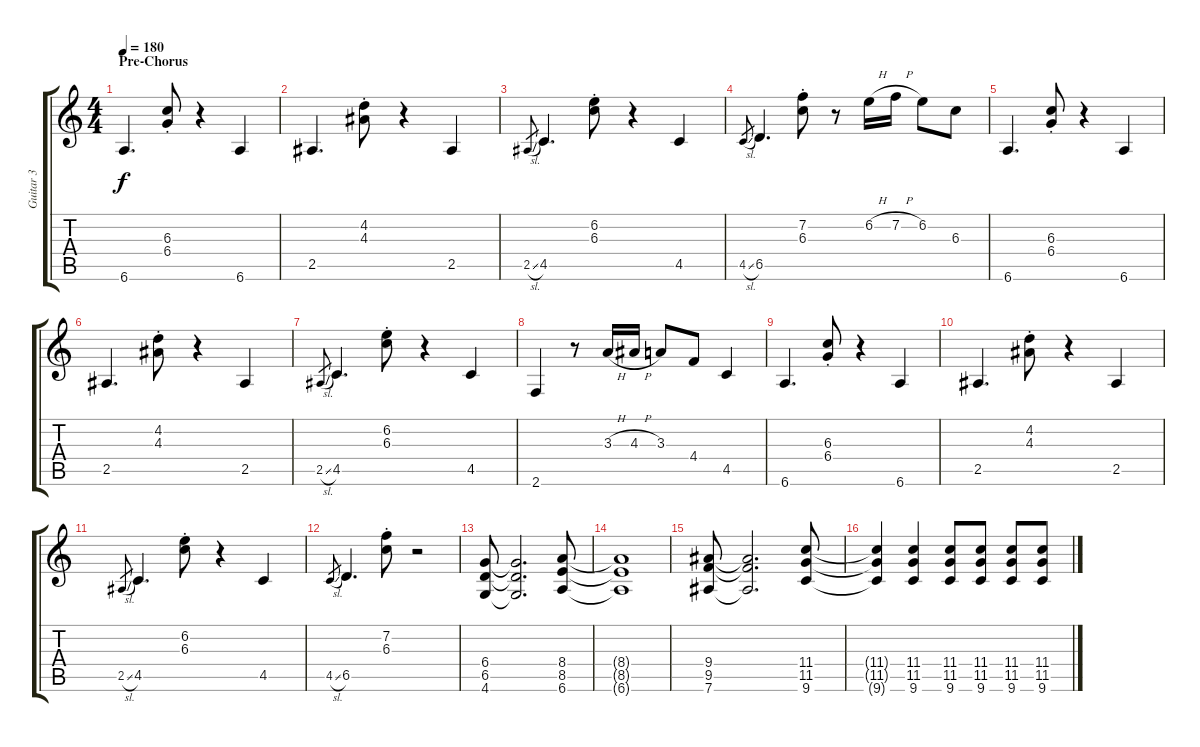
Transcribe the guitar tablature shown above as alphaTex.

\track ("Guitar 3" "Guitar 3") {instrument overdrivenguitar}
\staff {score tabs}
\tuning (Eb4 Bb3 Gb3 Db3 Ab2 Eb2) {hide}
\ts (4 4)
\section ("" "Pre-Chorus")
\tempo 180
\clef g2
\ks c
6.6.4{d dy f} (6.3{st} 6.4{st}).8 r.4 6.6.4 |
2.5.4{d} (4.2{st} 4.3{st}).8 r.4 2.5.4 |
2.5{sl}.8{gr} 4.5.4{d} (6.2{st} 6.3{st}).8 r.4 4.5.4 |
4.5{sl}.8{gr} 6.5.4{d} (7.2{st} 6.3{st}).8 r.8 6.2{h}.16 7.2{h}.16 6.2.8 6.3.8 |
6.6.4{d} (6.3{st} 6.4{st}).8 r.4 6.6.4 |
2.5.4{d} (4.2{st} 4.3{st}).8 r.4 2.5.4 |
2.5{sl}.8{gr} 4.5.4{d} (6.2{st} 6.3{st}).8 r.4 4.5.4 |
2.6.4 r.8 3.3{h}.16 4.3{h}.16 3.3.8 4.4.8 4.5.4 |
6.6.4{d} (6.3{st} 6.4{st}).8 r.4 6.6.4 |
2.5.4{d} (4.2{st} 4.3{st}).8 r.4 2.5.4 |
2.5{sl}.8{gr} 4.5.4{d} (6.2{st} 6.3{st}).8 r.4 4.5.4 |
4.5{sl}.8{gr} 6.5.4{d} (7.2{st} 6.3{st}).8 r.2 |
(6.4 6.5 4.6).8 (6.4{t} 6.5{t} 4.6{t}).2{d} (8.4 8.5 6.6).8 |
(8.4{t} 8.5{t} 6.6{t}).1 |
(9.4 9.5 7.6).8 (9.4{t} 9.5{t} 7.6{t}).2{d} (11.4 11.5 9.6).8 |
(11.4{t} 11.5{t} 9.6{t}).4 (11.4 11.5 9.6).4 (11.4 11.5 9.6).8 (11.4 11.5 9.6).8 (11.4 11.5 9.6).8 (11.4 11.5 9.6).8
